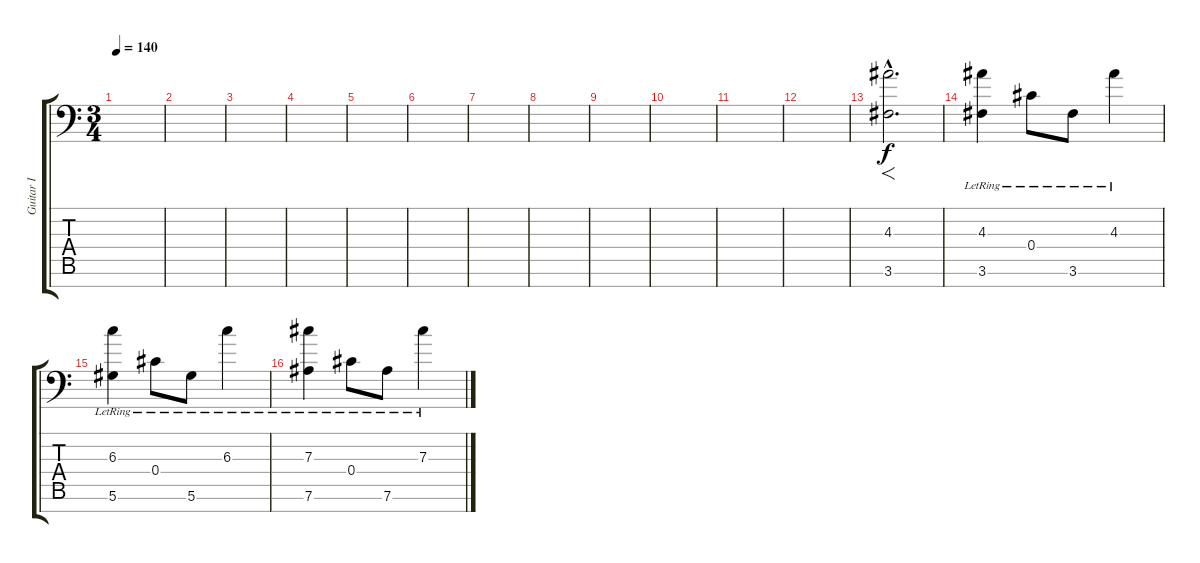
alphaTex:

\track ("Guitar I" "Guitar I") {instrument distortionguitar}
\staff {score tabs}
\tuning (Eb4 Bb3 Gb3 Db3 Ab2 Eb2 Bb1) {hide}
\ts (3 4)
\tempo 140
\clef f4
\ks c
|
|
|
|
|
|
|
|
|
|
|
|
(4.3{hac} 3.6{hac}).2{f d} |
(4.3{lr} 3.6{lr}).4 0.4{lr}.8 3.6{lr}.8 4.3{lr}.4 |
(6.3{lr} 5.6{lr}).4 0.4{lr}.8 5.6{lr}.8 6.3{lr}.4 |
(7.3{lr} 7.6{lr}).4 0.4{lr}.8 7.6{lr}.8 7.3{lr}.4
